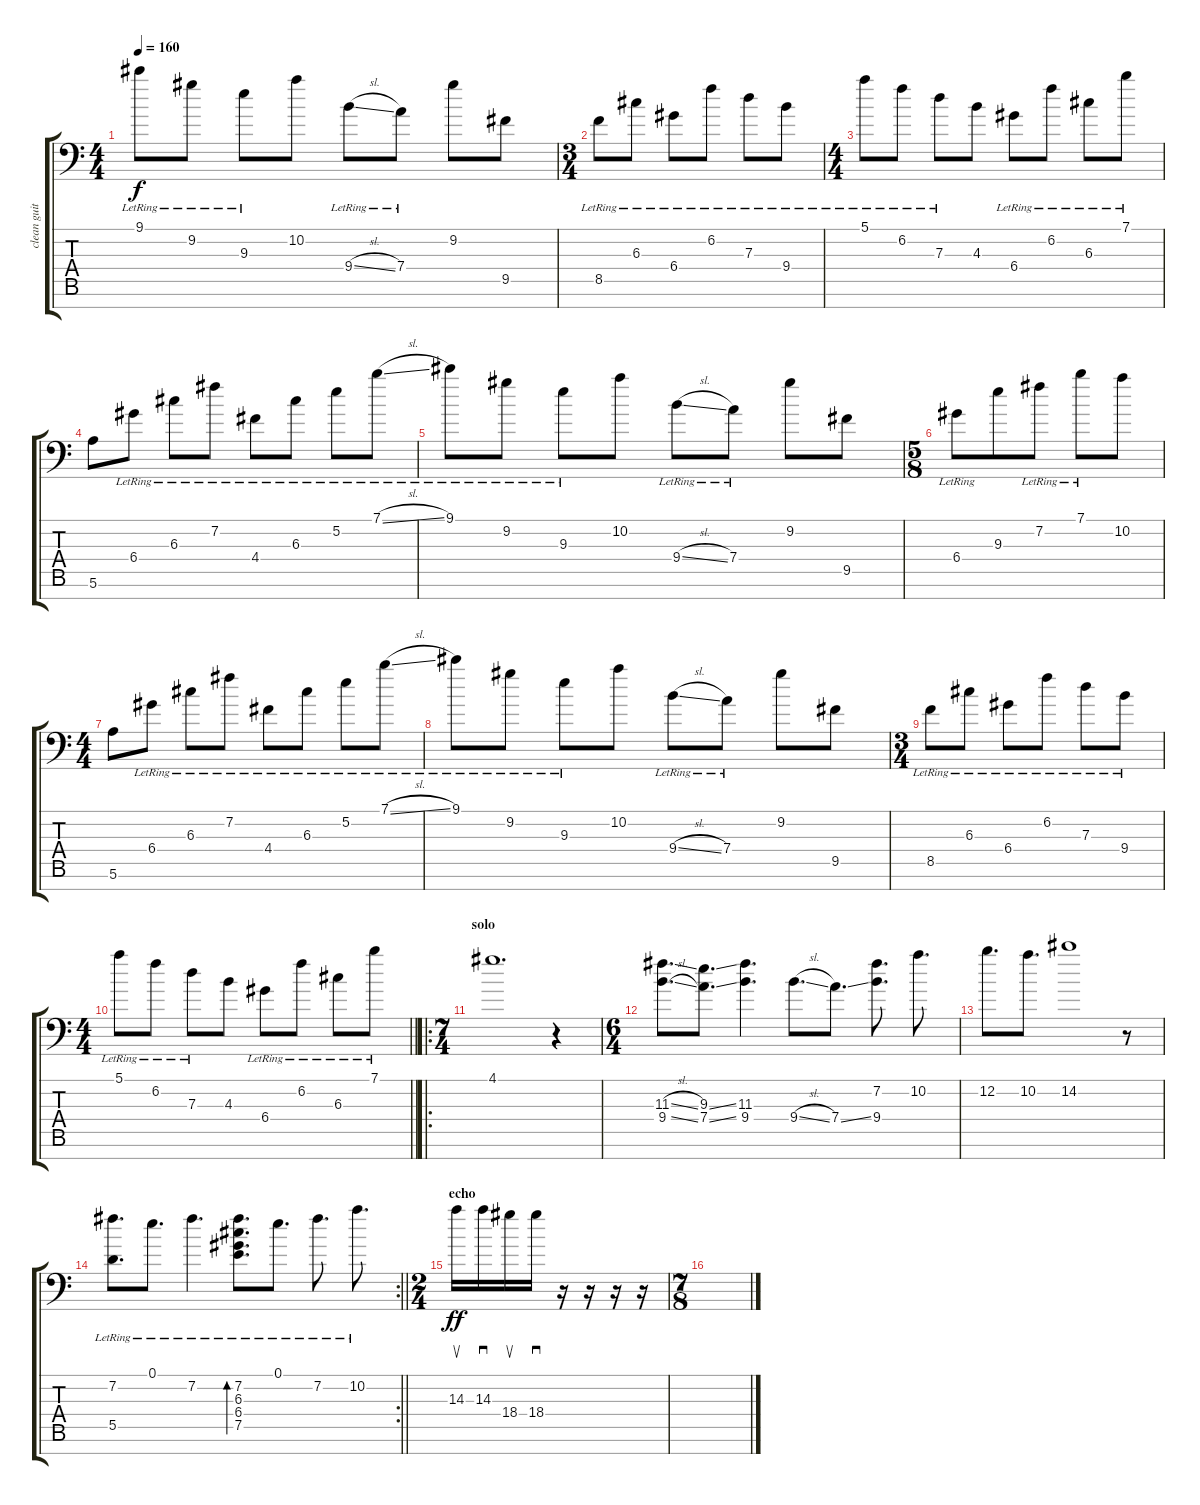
\track ("clean guitar 2" "clean guit") {instrument electricguitarclean}
\staff {score tabs}
\tuning (E4 B3 G3 D3 A2 E2 C-1) {hide}
\ts (4 4)
\tempo 160
\clef f4
\ks c
9.1{lr}.8{dy f} 9.2{lr}.8 9.3{lr}.8 10.2.8 9.4{sl lr}.8 7.4{lr}.8 9.2.8 9.5.8 |
\ts (3 4)
8.5{lr}.8 6.3{lr}.8 6.4{lr}.8 6.2{lr}.8 7.3{lr}.8 9.4{lr}.8 |
\ts (4 4)
5.1{lr}.8 6.2{lr}.8 7.3{lr}.8 4.3.8 6.4{lr}.8 6.2{lr}.8 6.3{lr}.8 7.1{lr}.8 |
5.6.8 6.4{lr}.8 6.3{lr}.8 7.2{lr}.8 4.4{lr}.8 6.3{lr}.8 5.2{lr}.8 7.1{sl lr}.8 |
9.1{lr}.8 9.2{lr}.8 9.3{lr}.8 10.2.8 9.4{sl lr}.8 7.4{lr}.8 9.2.8 9.5.8 |
\ts (5 8)
6.4{lr}.8 9.3.8 7.2{lr}.8 7.1{lr}.8 10.2.8 |
\ts (4 4)
5.6.8 6.4{lr}.8 6.3{lr}.8 7.2{lr}.8 4.4{lr}.8 6.3{lr}.8 5.2{lr}.8 7.1{sl lr}.8 |
9.1{lr}.8 9.2{lr}.8 9.3{lr}.8 10.2.8 9.4{sl lr}.8 7.4{lr}.8 9.2.8 9.5.8 |
\ts (3 4)
8.5{lr}.8 6.3{lr}.8 6.4{lr}.8 6.2{lr}.8 7.3{lr}.8 9.4{lr}.8 |
\ts (4 4)
\barLineRight lightlight
5.1{lr}.8 6.2{lr}.8 7.3{lr}.8 4.3.8 6.4{lr}.8 6.2{lr}.8 6.3{lr}.8 7.1{lr}.8 |
\ro
\ts (7 4)
\section ("" "solo")
4.1.1{d} r.4 |
\ts (6 4)
(11.3{sl} 9.4{sl}).8{d} (9.3{ss} 7.4{ss}).8{d} (11.3 9.4).4{d} 9.4{sl}.8{d} 7.4{ss}.8{d} (7.2 9.4).8{d} 10.2.8{d} |
12.2.8{d} 10.2.8{d} 14.2.1 r.8 |
\rc 2
\barLineRight lightlight
(7.2{lr} 5.5{lr}).8{d} 0.1{lr}.8{d} 7.2{lr}.4{d} (7.2{lr} 6.3{lr} 6.4{lr} 7.5{lr}).8{d bd 240} 0.1{lr}.8{d} 7.2{lr}.8{d} 10.2{lr}.8{d} |
\ts (2 4)
\section ("" "echo")
14.3.16{su dy ff balance 0} 14.3.16{sd} 18.4.16{su} 18.4.16{sd} r.16 r.16 r.16 r.16 |
\ts (7 8)
